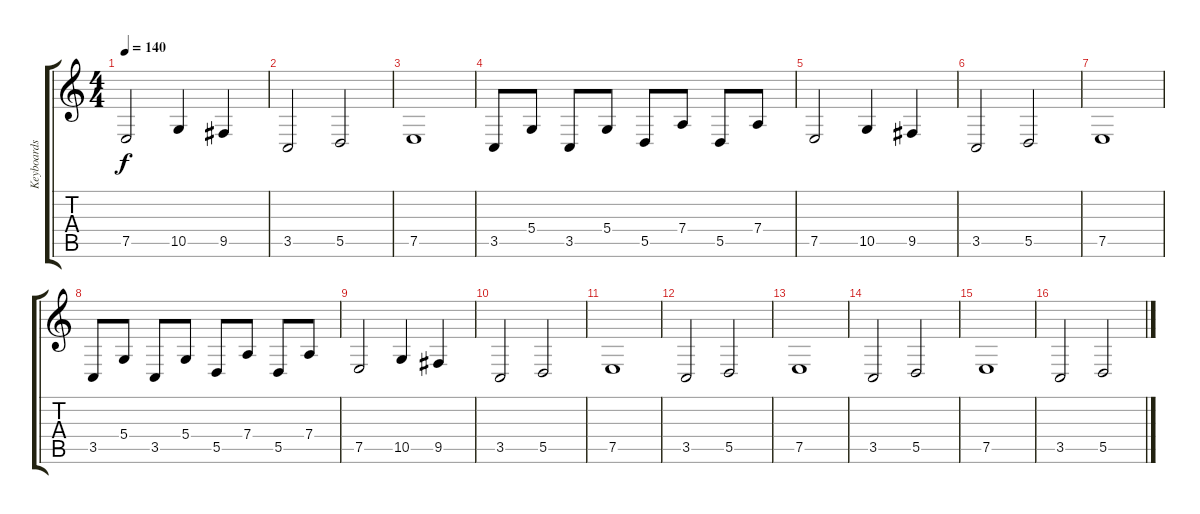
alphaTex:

\track ("Keyboards 2" "Keyboards ") {instrument stringensemble2}
\staff {score tabs}
\tuning (E4 B3 G3 D3 A2 E2) {hide}
\ts (4 4)
\tempo 140
\clef g2
\ks c
7.5.2{dy f} 10.5.4 9.5.4 |
3.5.2 5.5.2 |
7.5.1 |
3.5.8 5.4.8 3.5.8 5.4.8 5.5.8 7.4.8 5.5.8 7.4.8 |
7.5.2 10.5.4 9.5.4 |
3.5.2 5.5.2 |
7.5.1 |
3.5.8 5.4.8 3.5.8 5.4.8 5.5.8 7.4.8 5.5.8 7.4.8 |
7.5.2 10.5.4 9.5.4 |
3.5.2 5.5.2 |
7.5.1 |
3.5.2 5.5.2 |
7.5.1 |
3.5.2 5.5.2 |
7.5.1 |
3.5.2 5.5.2
